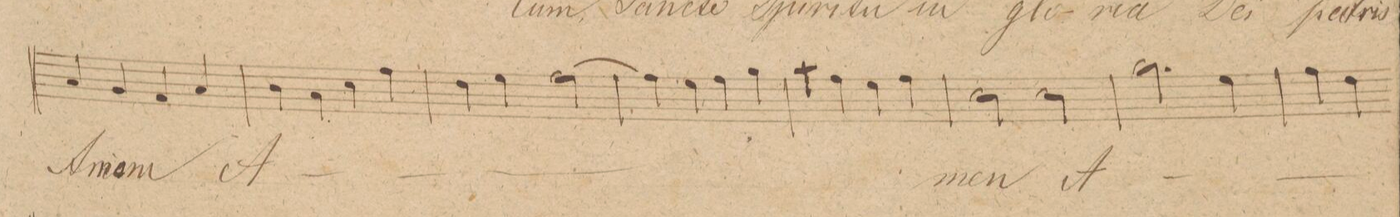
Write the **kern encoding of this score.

**kern	**text	**dynam
*I"Basso.	*	*
*clefF4	*	*
*k[f#c#g#]	*	*
*met(c|)	*	*
*M2/2	*	*
4C#/	A-	.
4BB/	.	.
4AA/	-men	.
4C#/	.	.
=193	=193	=193
4D\	A-	.
4C#\	.	.
4E\	.	.
4A\	.	.
=194	=194	=194
4F#\	.	.
4G#\	.	.
[>2A\	.	.
=195	=195	=195
4A\]	.	.
4G#\	.	.
4A\	.	.
4B\	.	.
=196	=196	=196
4c#\	.	.
4A\	.	.
4G#\	.	.
4A\	.	.
=197	=197	=197
2E\	-men	.
2E\	A-	.
=198	=198	=198
2.B\	.	.
4G#\	.	.
=199	=199	=199
4A\	.	.
4F#\	.	.
*-	*-	*-
